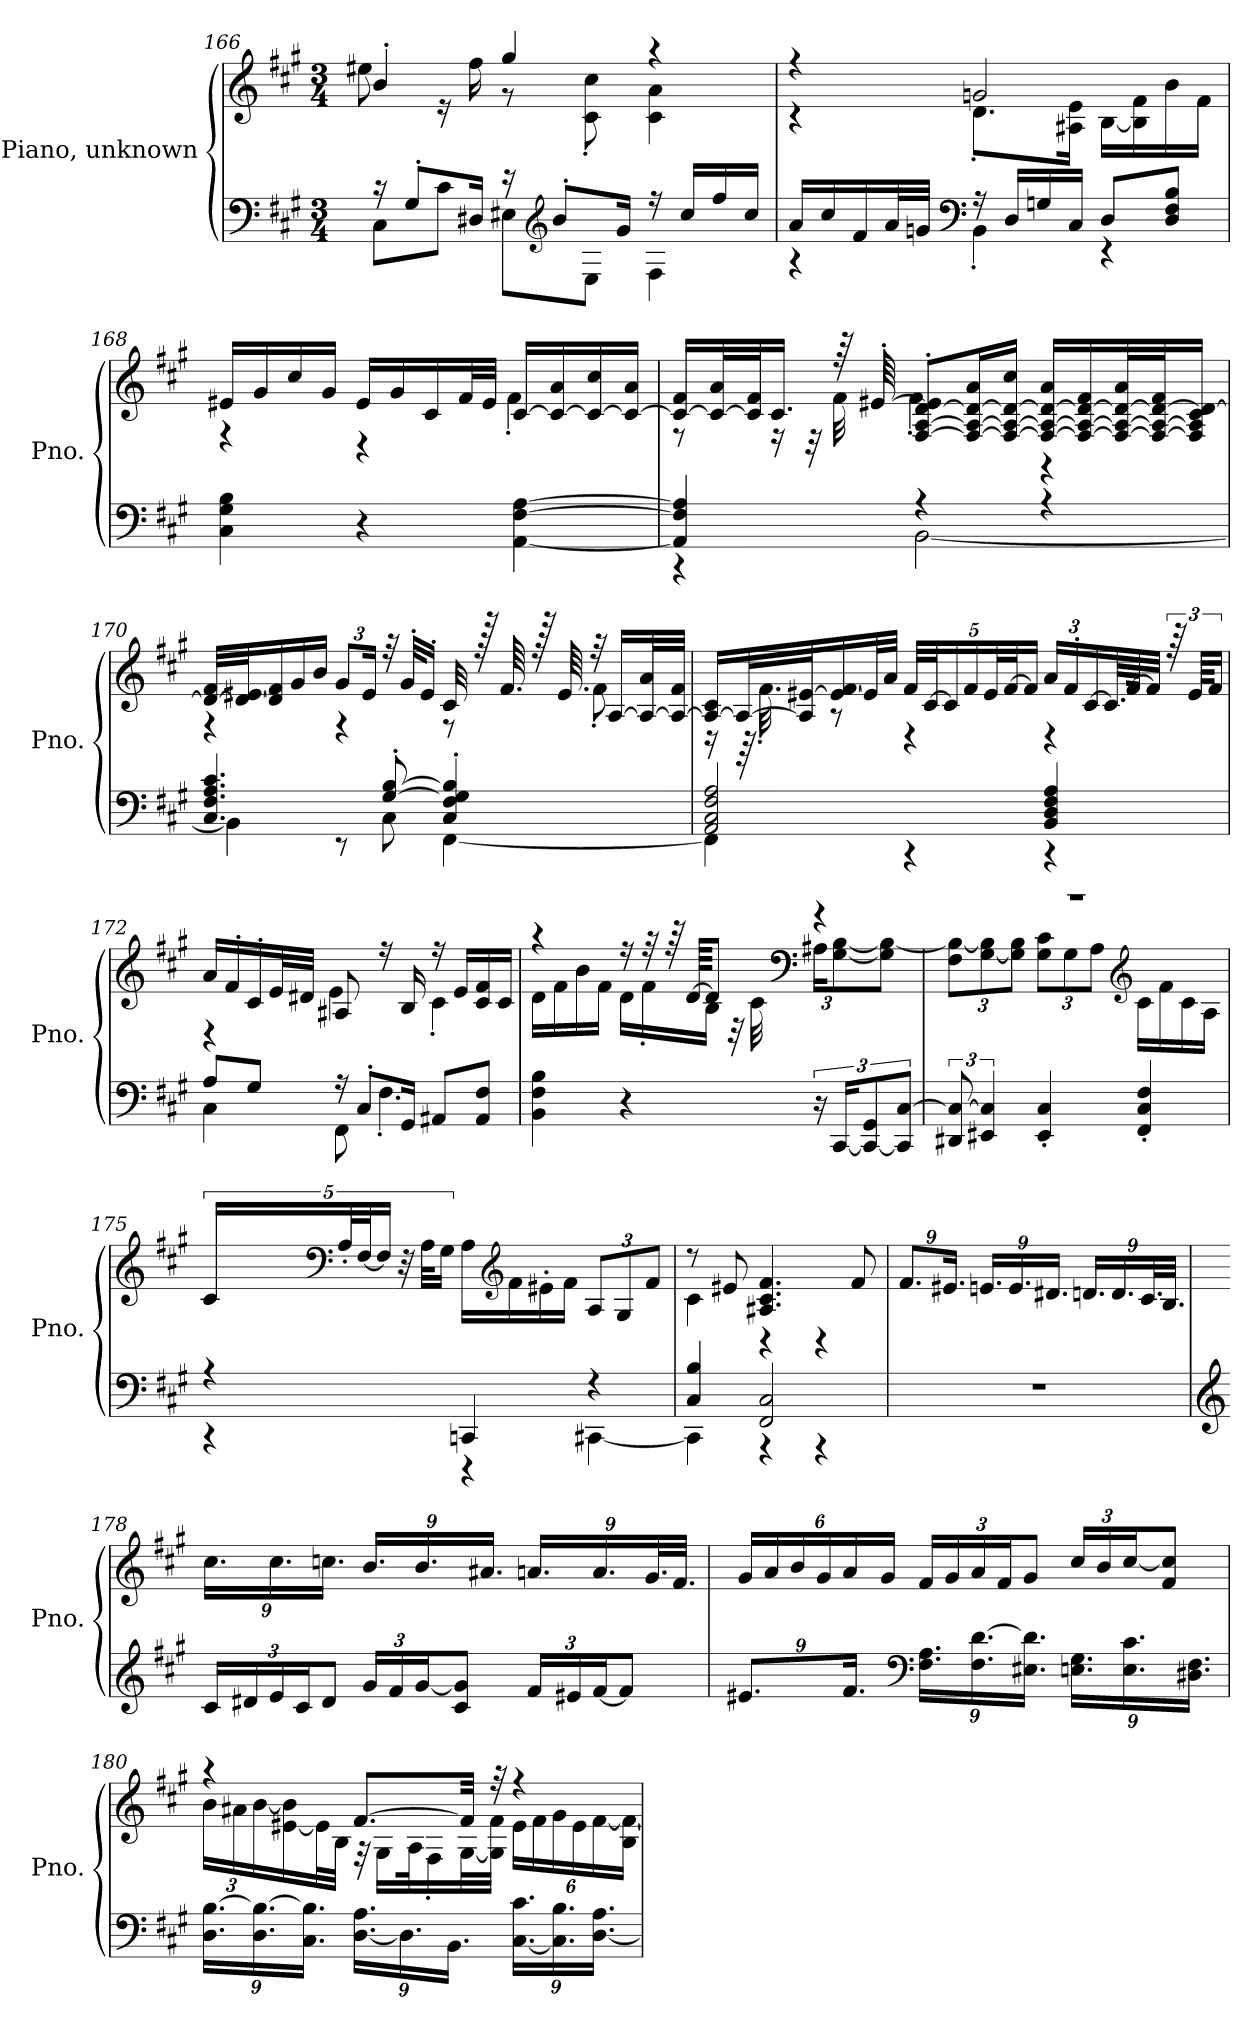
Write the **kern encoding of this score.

**kern	**kern
*part1	*part1
*staff2	*staff1
*I"Piano, unknown	*
*I'Pno.	*
*clefF4	*clefG2
*k[f#c#g#]	*k[f#c#g#]
*M3/4	*M3/4
=166	=166
*^	*^
16r	8C#\L	4b'/	8ee#X\
8G#'/L	.	.	.
.	8c#\J	.	16r
16D#X/Jk	.	.	16ff#\
16r	8E#X\L	4gg#/	8r
*clefG2	*	*	*
8b'/L	.	.	.
.	8E#\J	.	8c#\' 8cc#\'
16g#/Jk	.	.	.
16r	4F#\	4r	4c#\ 4a\
16cc#/LL	.	.	.
16ff#/	.	.	.
16cc#/JJ	.	.	.
!!LO:LB:g=z	!!
=167	=167	=167	=167
16a/LL	4r	4r	4r
16cc#/	.	.	.
16f#/	.	.	.
32a/L	.	.	.
32gn/JJJ	.	.	.
*clefF4	*	*	*
16r	4BB'\	2gn/	8.d'\L
16D/LL	.	.	.
16Gn/	.	.	.
16C#/JJ	.	.	16A#X\ 16e\Jk
8D/L	4r	.	[16B\LL
.	.	.	16B\] 16f#\
8D/ 8F#/ 8B/J	.	.	16b\
.	.	.	16f#\JJ
*v	*v	*	*
=168	=168	=168
4C#\ 4G#\ 4B\	16e#X/LL	4r
.	16g#/	.
.	16cc#/	.
.	16g#/JJ	.
4r	16e#/LL	4r
.	16g#/	.
.	16c#/	.
.	32f#/L	.
.	32e#/JJJ	.
[4AA\ [4F#\ [4A\	[16c#/LL	4f#'\
.	16c#/_ 16a/	.
.	16c#/_ 16cc#/	.
.	16c#/_ 16a/JJ	.
!!LO:LB:g=z	!!
=169	=169	=169
*^	*	*
4AA/] 4F#/] 4A/]	4r	16c#/_ 16f#/LL	8r
.	.	32c#/_ 32a/L	.
.	.	32c#/] 32f#/J	.
.	.	16.c#/JJ	16r
.	.	.	32r
.	.	64r	32f#\
.	.	[64e#X'/	.
4r	[2BB\	[8F#/' [8A/' [8d/' 8e#/]'L	4f#'\
.	.	16F#/_ 16A/_ 16d/_ 16a/L	.
.	.	16F#/_ 16A/_ 16d/_ 16cc#/JJ	.
4r	.	16F#/_ 16A/_ 16d/_ 16a/LL	4r
.	.	16F#/_ 16A/_ 16d/_ 16f#/	.
.	.	32F#/_ 32A/_ 32d/_ 32a/L	.
.	.	32F#/_ 32A/_ 32d/_ 32f#/J	.
.	.	16F#/] 16A/] 16c#/ 16d/_JJ	.
!!LO:PB:g=z	!!
=170	=170	=170	=170
4.C#/ 4.F#/ 4.A/ 4.c#/	4BB\]	32d/_ 32f#/LLL	4r
.	.	32d/_ 32e#X/J	.
.	.	16d/] 16f#/	.
.	.	16g#/	.
.	.	16b/JJ	.
*	*	*Xbrackettup	*
.	8r	12g#/L	4r
.	.	24e#/Jk	.
[8G#/' [8B/'	8C#\	32r	.
.	.	32g#'/KLL	.
.	.	16e#'/JJ	.
4C#/' 4F#/' 4G#/]' 4B/]'	[4FF#\	32c#/	8r
.	.	128r	.
.	.	64.f#/	.
.	.	128r	.
.	.	64.e#/	.
.	.	32r	.
.	.	[16A/LL	8f#'\
.	.	32A/_ 32a/L	.
.	.	32A/_ 32f#/JJJ	.
!!LO:LB:g=z	!!
=171	=171	=171	=171
2AA/ 2C#/ 2F#/ 2A/	4FF#\]	16A/_ 16c#/LL	16r
.	.	32A/L_	64r
.	.	.	32.f#'\
.	.	32A/] [32e#X/J	.
.	.	16e#/_ 16f#/	8r
.	.	32e#/L]	.
.	.	32a/JJJ	.
.	4r	40f#/LLL	4r
.	.	[40c#/J	.
.	.	20c#/]	.
.	.	20f#/	.
.	.	40e#/L	.
.	.	[40f#/J	.
.	.	20f#/JJ]	.
4BB/ 4D/ 4F#/ 4A/	4r	24a/LL	4r
.	.	24f#'/	.
.	.	[24c#/	.
.	.	64.c#/LL]	.
.	.	[128f#/JK	.
.	.	32f#/JJJ]	.
*	*	*brackettup	*
.	.	96r	.
.	.	96e#/KKLL	.
.	.	24f#/JJ	.
=172	=172	=172	=172
8A/L	4C#\	16a/LL	4r
.	.	16f#'/	.
8G#/J	.	16c#'/	.
.	.	32e/L	.
.	.	32d#X/JJJ	.
16r	8FF#\	8A#X/	4e\
8C#'/L	.	.	.
.	4.F#'\	16r	.
16GG#/Jk	.	16B/	.
8AA#X/L	.	16r	4c#'\
.	.	16e/LL	.
8AA#/ 8F#/J	.	16c#/ 16f#/	.
.	.	16c#/JJ	.
*v	*v	*	*
!!LO:LB:g=z	!!
=173	=173	=173
4BB\ 4F#\ 4B\	4r	16d\LL
.	.	16f#\
.	.	16b\
.	.	16f#\JJ
4r	16r	16d\LL
.	32r	16f#'\
.	64r	.
.	[64d/KKKL	.
.	8d/J]	16B\JJ
.	.	32r
.	.	32c#\
*	*clefF4	*
*	*	*Xbrackettup
24r	4r	24A#X\KL
[24CC#/KL	.	[12G#\ [12B\
12CC#/_ 12GG#/	.	.
.	.	8G#\] 8B\_J
12CC#/] [12C#/J	.	.
=174	=174	=174
12DD#X/ 12C#/_	2.r	12F#\ 12B\_L
6EE#X/ 6C#/]	.	[12G#\ 12B\]
.	.	12G#\] 12B\J
4EE#/' 4C#/'	.	12G#\ 12c#\L
.	.	12G#\
.	.	12A\J
*	*clefG2	*
4FF#/' 4C#/' 4F#/'	.	16c#\LL
.	.	16f#\
.	.	16c#\
.	.	16A\JJ
*	*v	*v
!!LO:LB:g=z
=175	=175
*^	*
*	*	*brackettup
4r	4r	20c#/LL
*	*	*clefF4
.	.	40A'/L
.	.	[40F#/J
.	.	20F#/JJ]
.	.	40r
.	.	40A\KLL
.	.	20G#\JJ
4CCn/	4r	16A\LL
*	*	*clefG2
.	.	16f#\
.	.	16e#X'\
.	.	16f#\JJ
*	*	*Xbrackettup
4r	[4CC#X\	12A/L
.	.	12G#/
.	.	12f#/J
=176	=176	=176
*	*	*^
4C#/ 4B/	4CC#\]	8r	4c#\
.	.	8e#X/	.
2FF#/ 2C#/	4r	4.A#X/ 4.c#/ 4.f#/	4r
.	4r	.	4r
.	.	8f#/	.
*v	*v	*	*
*	*v	*v
=177	=177
2.r	9.f#/L
.	18.e#X/Jk
.	18.en/LL
.	18.e/
.	18.d#X/JJ
.	18.dn/LL
.	18.d/
.	36.c#/L
.	36.B/JJJ
!!LO:LB:g=z
=178	=178
*clefG2	*
*Xbrackettup	*
24c#/LL	18.cc#\LL
24d#X/	.
24e/	18.cc#\
24c#/J	.
12d#/J	18.ccn\JJ
24g#/LL	18.b/LL
24f#/	.
[24g#/J	18.b/
8c#/ 8g#/]J	.
.	18.a#X/JJ
24f#/LL	18.an/LL
24e#X/	.
[24f#/J	18.a/
8f#/J]	.
.	36.g#/L
.	36.f#/JJJ
=179	=179
9.e#X/L	24g#/LL
.	24a/
.	24b/
.	24g#/
18.f#/Jk	24a/
.	24g#/JJ
*clefF4	*
18.F#\ 18.A\LL	24f#/LL
.	24g#/
18.F#\ [18.d\	24a/
.	24f#/J
18.E#X\ 18.d\]JJ	12g#/J
18.En\ 18.G#\LL	24cc#/LL
.	24b/
18.E\ 18.c#\	[24cc#/J
.	8f#/ 8cc#/]J
18.D#X\ 18.F#\JJ	.
!!LO:LB:g=z
=180	=180
*	*^
18.D\ [18.B\LL	4r	24b\LL
.	.	24a#X\
18.D\ 18.B\_	.	[24b\
.	.	[16e#X\ 16b\]
18.C#\ 18.B\]JJ	.	.
.	.	32e#\L]
.	.	32B\JJJ
[18.D\ 18.A\LL	[8.f#/L	32r
.	.	16G#\LL
18.D\]	.	.
.	.	32A\K
.	.	16F#'\
18.BB\JJ	.	.
.	32f#/Jkk]	[32G#\L
.	32r	32G#\] 32f#\JJJ
[18.C#\ 18.c#\LL	4r	24e#\LL
.	.	24f#\
18.C#\] 18.B\	.	24g#\
.	.	24e#\
[18.D\ 18.A\JJ	.	[24f#\
.	.	24B\ 24f#\_JJ
*	*v	*v
=	=
*-	*-
